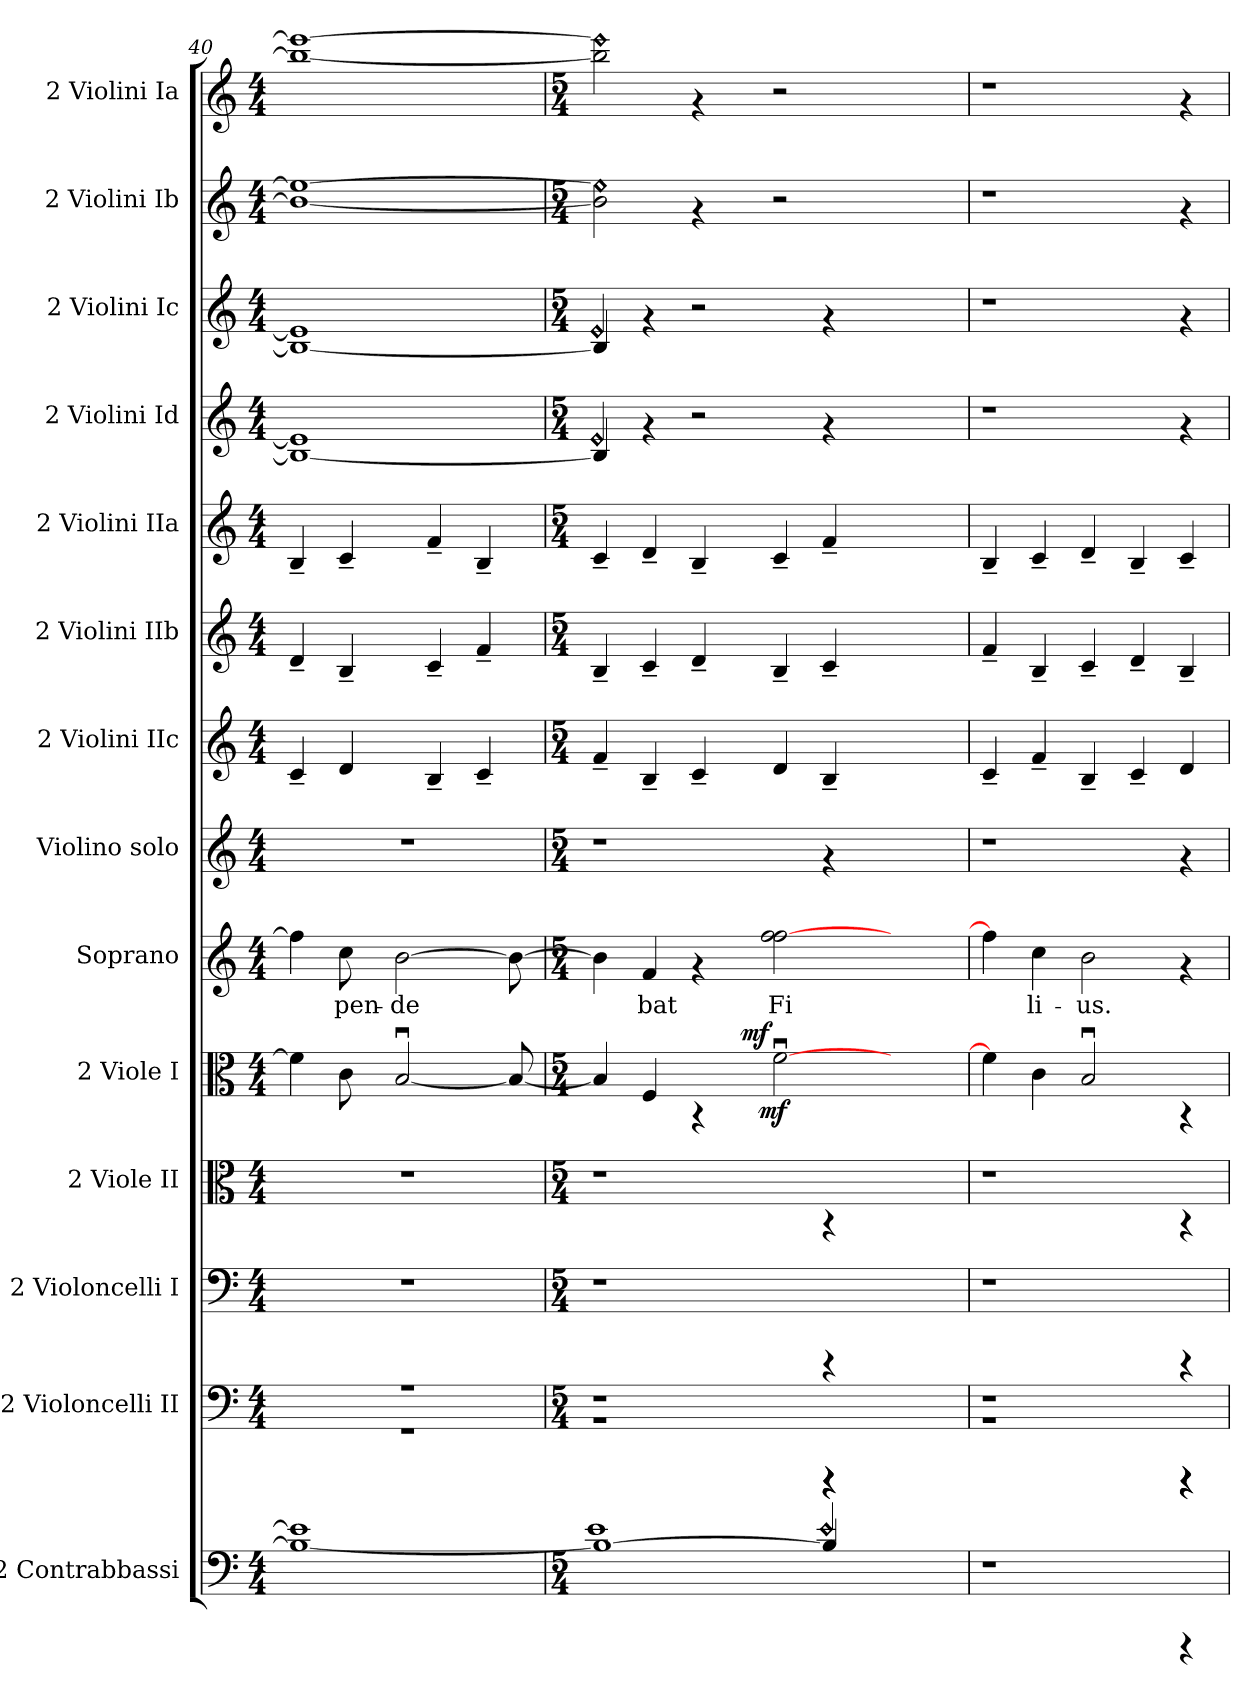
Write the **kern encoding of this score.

**kern	**kern	**kern	**kern	**kern	**dynam	**kern	**text	**kern	**kern	**kern	**kern	**kern	**kern	**kern	**kern
*part14	*part13	*part12	*part11	*part10	*part10	*part9	*part9	*part8	*part7	*part6	*part5	*part4	*part3	*part2	*part1
*staff14	*staff13	*staff12	*staff11	*staff10	*staff10	*staff9	*staff9	*staff8	*staff7	*staff6	*staff5	*staff4	*staff3	*staff2	*staff1
*I"2 Contrabbassi	*I"2 Violoncelli II	*I"2 Violoncelli I	*I"2 Viole II	*I"2 Viole I	*	*I"Soprano	*	*I"Violino solo	*I"2 Violini IIc	*I"2 Violini IIb	*I"2 Violini IIa	*I"2 Violini Id	*I"2 Violini Ic	*I"2 Violini Ib	*I"2 Violini Ia
*I'Cb.	*I'Vc. II	*I'Vc. I	*I'Vle II	*I'Vle I	*	*I'S.	*	*I'Vno solo	*I'Vni IIc	*I'Vni IIb	*I'Vni IIa	*I'Vni Id	*I'Vni Ic	*I'Vni Ib	*I'Vni Ia
*clefF4	*clefF4	*clefF4	*clefC3	*clefC3	*	*clefG2	*	*clefG2	*clefG2	*clefG2	*clefG2	*clefG2	*clefG2	*clefG2	*clefG2
*ITrd7c12	*	*	*	*	*	*	*	*	*	*	*	*	*	*	*
*k[]	*k[]	*k[]	*k[]	*k[]	*	*k[]	*	*k[]	*k[]	*k[]	*k[]	*k[]	*k[]	*k[]	*k[]
*C:	*C:	*C:	*C:	*C:	*	*C:	*	*C:	*C:	*C:	*C:	*C:	*C:	*C:	*C:
*M4/4	*M4/4	*M4/4	*M4/4	*M4/4	*	*M4/4	*	*M4/4	*M4/4	*M4/4	*M4/4	*M4/4	*M4/4	*M4/4	*M4/4
=40	=40	=40	=40	=40	=40	=40	=40	=40	=40	=40	=40	=40	=40	=40	=40
*	*^	*	*	*	*	*	*	*	*	*	*	*	*	*	*
!	!	!	!	!	!	!	!	!LO:LY:b:cj	!	!	!	!	!	!	!	!
1BB_< 1E]	1r	1r	1r	1r	4f\]	.	4ff\]	.	1r	4c~</	4d~</	4B~</	1B_< 1e]	1B_< 1e]	1ee_> 1b_<	1eee_> 1bb_<
!	!	!	!	!	!	!	!	!LO:LY:b:cj	!	!	!	!	!	!	!	!
.	.	.	.	.	8c\	.	8cc\	pen-	.	4d/	4B~</	4c~</	.	.	.	.
!	!	!	!	!	!	!	!	!LO:LY:b:cj	!	!	!	!	!	!	!	!
.	.	.	.	.	[<2Bu>/	.	[>2b\	-de-	.	.	.	.	.	.	.	.
.	.	.	.	.	.	.	.	.	.	4B~</	4c~</	4f~</	.	.	.	.
.	.	.	.	.	.	.	.	.	.	4c~</	4f~</	4B~</	.	.	.	.
!	!	!	!	!	!	!	!	!LO:LY:b:cj	!	!	!	!	!	!	!	!
.	.	.	.	.	8B/_<	.	8b\_>	--	.	.	.	.	.	.	.	.
=41	=41	=41	=41	=41	=41	=41	=41	=41	=41	=41	=41	=41	=41	=41	=41	=41
*M5/4	*M5/4	*	*M5/4	*M5/4	*M5/4	*	*M5/4	*	*M5/4	*M5/4	*M5/4	*M5/4	*M5/4	*M5/4	*M5/4	*M5/4
*^	*	*	*	*	*	*	*	*	*	*	*	*	*^	*^	*	*
!	!	!	!	!	!	!	!	!	!LO:LY:b:cj	!	!	!	!	!	!LO:N:head=diamond	!	!LO:N:head=diamond	!LO:N:n=1:head=diamond	!LO:N:n=1:head=diamond
*	*	*	*	*	*	*^	*	*	*	*	*	*	*	*	*	*	*	*	*
*	*	*	*	*	*	*	*^	*	*	*	*	*	*	*	*	*	*	*	*	*
1BB_<	1E	1r	1r	1r	1r	4B/]	2ryy	2ryy	.	4b\]	--	1r	4f~</	4B~</	4c~</	4B/]	2e/	4B/]	2e/	2ee\] 2b\]	2eee\] 2bb\]
!	!	!	!	!	!	!	!	!	!	!	!LO:LY:b:cj	!	!	!	!	!	!	!	!	!	!
.	.	.	.	.	.	4F/	.	.	.	4f/	-bat	.	4B~</	4c~</	4d~</	4rf	.	4rf	.	.	.
.	.	.	.	.	.	4rAA	8ryy	8..ryy	.	4rf	.	.	4c~</	4d~</	4B~</	2r	4ryy	2r	4ryy	4rf	4rf
.	.	.	.	.	.	.	32.ryy	.	.	.	.	.	.	.	.	.	.	.	.	.	.
!	!	!	!	!	!	!	!	!	!LO:DY:a	!	!	!	!	!	!	!	!	!	!	!	!
.	.	.	.	.	.	.	2ryy	.	mf	.	.	.	.	.	.	.	.	.	.	.	.
!	!	!	!	!	!	!	!	!	!LO:DY:b	!	!	!	!	!	!	!	!	!	!	!	!
.	.	.	.	.	.	.	.	2ryy	mf	.	.	.	.	.	.	.	.	.	.	.	.
!	!	!	!	!	!	!	!	!	!	!	!LO:LY:b:cj	!	!	!	!	!	!	!	!	!	!
.	.	.	.	.	.	[>2fu>\	.	.	.	2ff\ [>2ff\	Fi-	.	4d/	4B~</	4c~</	.	2.ryy	.	2.ryy	2r	2r
!	!LO:N:head=diamond	!	!	!	!	!	!	!	!	!	!	!	!	!	!	!	!	!	!	!	!
4BB/]	2E/	4rCCC	4rCCC	4rCCC	4rAA	.	.	.	.	.	.	4rf	4B~</	4c~</	4f~</	4rf	.	4rf	.	.	.
.	.	.	.	.	.	.	4ryy	.	.	.	.	.	.	.	.	.	.	.	.	.	.
.	.	.	.	.	.	.	.	4ryy	.	.	.	.	.	.	.	.	.	.	.	.	.
4ryy	.	4ryy	4ryy	4ryy	4ryy	4ryy	.	.	.	4ryy	.	4ryy	4ryy	4ryy	4ryy	4ryy	.	4ryy	.	4ryy	4ryy
.	.	.	.	.	.	.	16ryy	.	.	.	.	.	.	.	.	.	.	.	.	.	.
.	.	.	.	.	.	.	.	32ryy	.	.	.	.	.	.	.	.	.	.	.	.	.
.	.	.	.	.	.	.	64ryy	.	.	.	.	.	.	.	.	.	.	.	.	.	.
=42	=42	=42	=42	=42	=42	=42	=42	=42	=42	=42	=42	=42	=42	=42	=42	=42	=42	=42	=42	=42	=42
!	!	!	!	!	!	!	!	!	!	!	!LO:LY:b:cj	!	!	!	!	!	!	!	!	!	!
*	*	*	*	*	*	*	*	*	*	*	*	*	*	*	*	*v	*v	*	*	*	*
*v	*v	*	*	*	*	*v	*v	*v	*	*	*	*	*	*	*	*	*v	*v	*	*
1r	1r	1r	1r	1r	4f\]	.	4ff\]	--	1r	4c~</	4f~</	4B~</	1r	1r	1r	1r
!	!	!	!	!	!	!	!	!LO:LY:b:cj	!	!	!	!	!	!	!	!
.	.	.	.	.	4c\	.	4cc\	-li-	.	4f~</	4B~</	4c~</	.	.	.	.
!	!	!	!	!	!	!	!	!LO:LY:b:cj	!	!	!	!	!	!	!	!
.	.	.	.	.	2Bu>/	.	2b\	-us.	.	4B~</	4c~</	4d~</	.	.	.	.
.	.	.	.	.	.	.	.	.	.	4c~</	4d~</	4B~</	.	.	.	.
4rCCC	4rCCC	4rCCC	4rCCC	4rAA	4rAA	.	4rf	.	4rf	4d/	4B~</	4c~</	4rf	4rf	4rf	4rf
*	*v	*v	*	*	*	*	*	*	*	*	*	*	*	*	*	*
=	=	=	=	=	=	=	=	=	=	=	=	=	=	=	=
*-	*-	*-	*-	*-	*-	*-	*-	*-	*-	*-	*-	*-	*-	*-	*-
